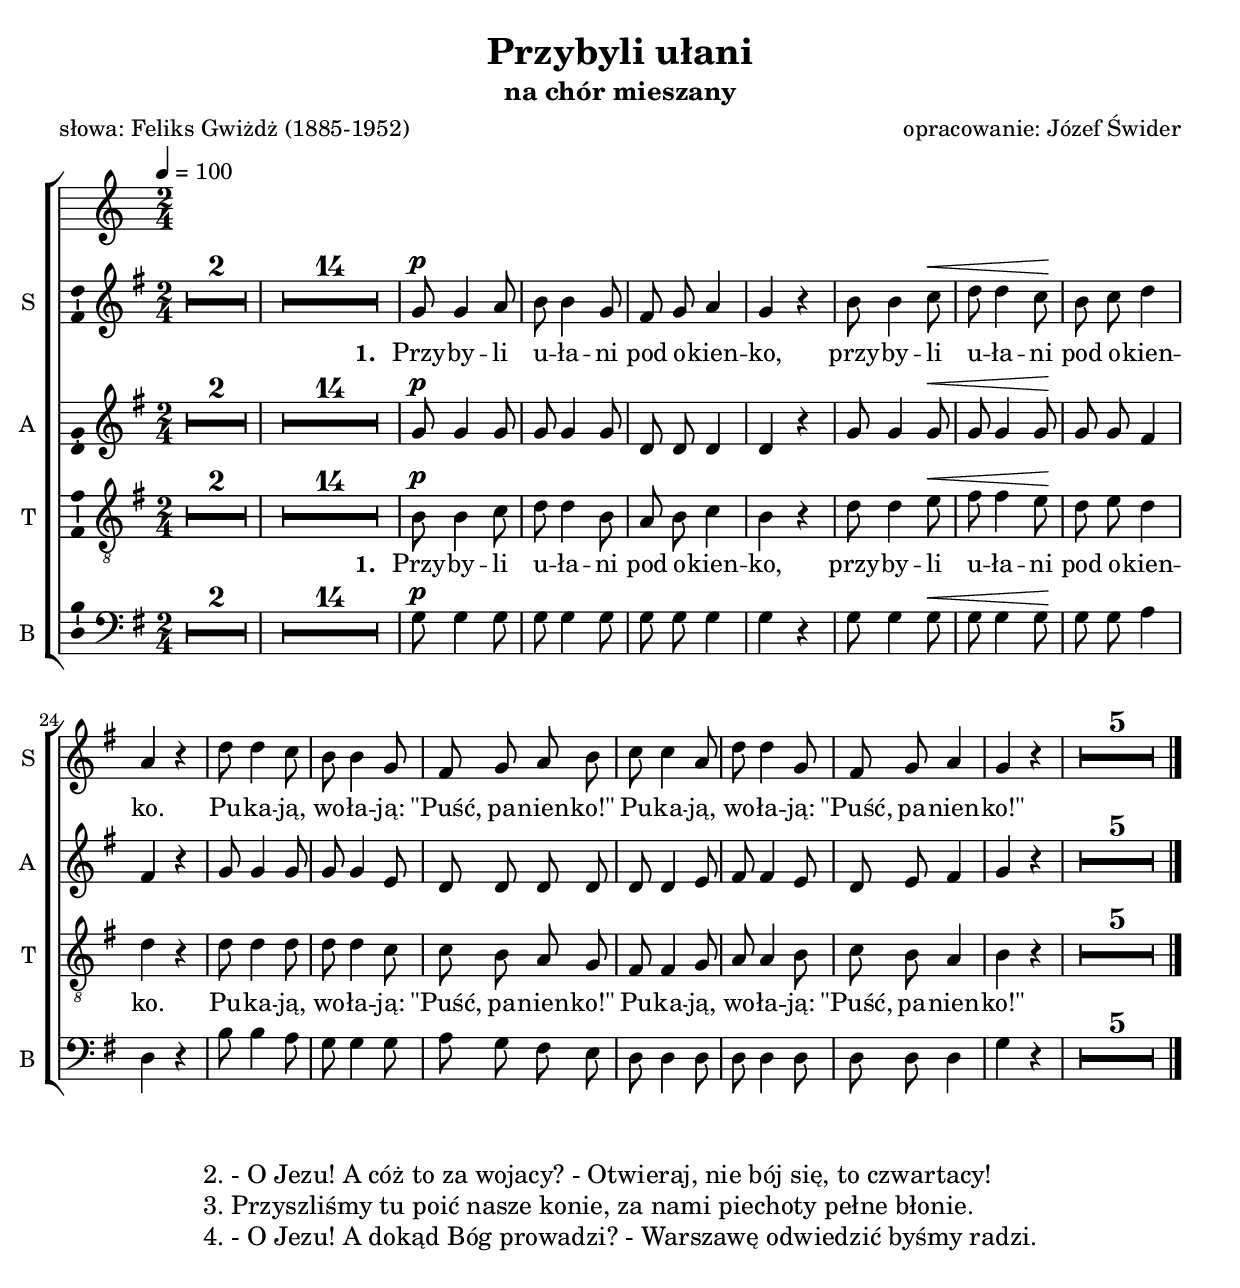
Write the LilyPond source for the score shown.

\version "2.12.3"
\pointAndClickOff
\header	{
  title = "Przybyli ułani"
  subtitle = "na chór mieszany"
  poet = "słowa: Feliks Gwiżdż (1885-1952)"
  composer = "opracowanie: Józef Świder"
}
commonprops = {
  \autoBeamOff
  \key g \major
  \time 2/4
}
scoretempomarker = {
  \tempo 4=100
}
%--------------------------------MELODY--------------------------------
begin = {
  \compressFullBarRests
  \override MultiMeasureRest #'expand-limit = 1
  R1*2/4*2
  R1*2/4*14
  }
  end = {
  R1*2/4*5 \bar "|."
}
sopranomelody = \relative c'' {
  \begin
  g8^\p g4 a8 | b b4 g8 | fis g a4 | g4 r4 |
  b8 b4 c8^\< | d d4 c8\! | b c d4 | a r |
  d8 d4 c8 | b b4 g8 | fis g a b |
  c c4 a8 | d d4 g,8 | fis g a4 | g r |
  \end
}
altomelody = \relative f' {
  \begin
  g8^\p g4 g8 | g g4 g8 | d d d4 | d r |
  g8 g4 g8^\< | g g4 g8\! | g g fis4 | fis r |
  g8 g4 g8 | g g4 e8 | d d d d |
  d d4 e8 | fis fis4 e8 | d e fis4 | g r |
  \end
}
tenormelody = \relative c' {
  \begin
  b8^\p b4 c8 | d d4 b8 | a b c4 | b r |
  d8 d4 e8^\< | fis fis4 e8\! | d e d4 | d r |
  d8 d4 d8 | d d4 c8 | c b a g |
  fis fis4 g8 | a a4 b8 | c8 b a4 | b r |
  \end
}
bassmelody = \relative f {
  \begin
  g8^\p g4 g8 | g g4 g8 | g g g4 | g r |
  g8 g4 g8^\< | g g4 g8\! | g g a4 | d, r |
  b'8 b4 a8 | g g4 g8 | a g fis e |
  d d4 d8 | d d4 d8 | d d d4 | g r |
  \end
}
akordy = \chordmode {
}
%--------------------------------LYRICS--------------------------------
text =  \lyricmode {
  \set stanza = "1. "
  Przy -- by -- li | u -- ła -- ni |
  pod o -- kien -- | ko, |
  przy -- by -- li | u -- ła -- ni |
  pod o -- kien -- | ko. |
  Pu -- ka -- ją, | wo -- ła -- ją: |
  "\"Puść," pa -- nien -- "ko!\""
  Pu -- ka -- ją, | wo -- ła -- ją: |
  "\"Puść," pa -- nien -- "ko!\""
}
stanzas = \markup {
  \fill-line {
    \large {
      \hspace #0.1
      \column {
        "2. - O Jezu! A cóż to za wojacy? - Otwieraj, nie bój się, to czwartacy!"
        "3. Przyszliśmy tu poić nasze konie, za nami piechoty pełne błonie."
        "4. - O Jezu! A dokąd Bóg prowadzi? - Warszawę odwiedzić byśmy radzi."
      }
      \hspace #0.1
    }
  }
}
%--------------------------------ALL-FILE VARIABLE--------------------------------

fourstaveschoir = {
  \new ChoirStaff <<
    \scoretempomarker
    \new ChordNames { \germanChords \akordy }
    \new Staff = soprano {
      \clef treble
      \set Staff.instrumentName = "S "
      \set Staff.shortInstrumentName = "S "
      \new Voice = soprano {
        \commonprops
        \set Voice.midiInstrument = "clarinet"
        \sopranomelody
      }
    }
    \new Lyrics = womenlyrics \lyricsto soprano \text

    \new Staff = alto {
      \clef treble
      \set Staff.instrumentName = "A "
      \set Staff.shortInstrumentName = "A "
      \new Voice = alto {
        \commonprops
        \set Voice.midiInstrument = "english horn"
        \altomelody
      }
    }

    \new Staff = tenor {
      \clef "treble_8"
      \set Staff.instrumentName = "T "
      \set Staff.shortInstrumentName = "T "
      \new Voice = tenor {
        \commonprops
        \set Voice.midiInstrument = "english horn"
        \tenormelody
      }
    }
    \new Lyrics = menlyrics \lyricsto tenor \text

    \new Staff = bass {
      \clef bass
      \set Staff.instrumentName = "B "
      \set Staff.shortInstrumentName = "B "
      \new Voice = bass {
        \commonprops
        \set Voice.midiInstrument = "clarinet"
        \bassmelody
      }
    }
  >>
}

%---------------------------------MIDI---------------------------------
\score {
  \unfoldRepeats \fourstaveschoir
  \midi {
    \context {
      \Staff \remove "Staff_performer"
    }
    \context {
      \Voice
      \consists "Staff_performer"
      \remove "Dynamic_performer"
    }
  }
}

%--------------------------------LAYOUT--------------------------------
\score {
  \fourstaveschoir
  \layout {
    indent = 0\cm
    \context {
      \Staff \consists "Ambitus_engraver"
    }
  }
}

\stanzas
